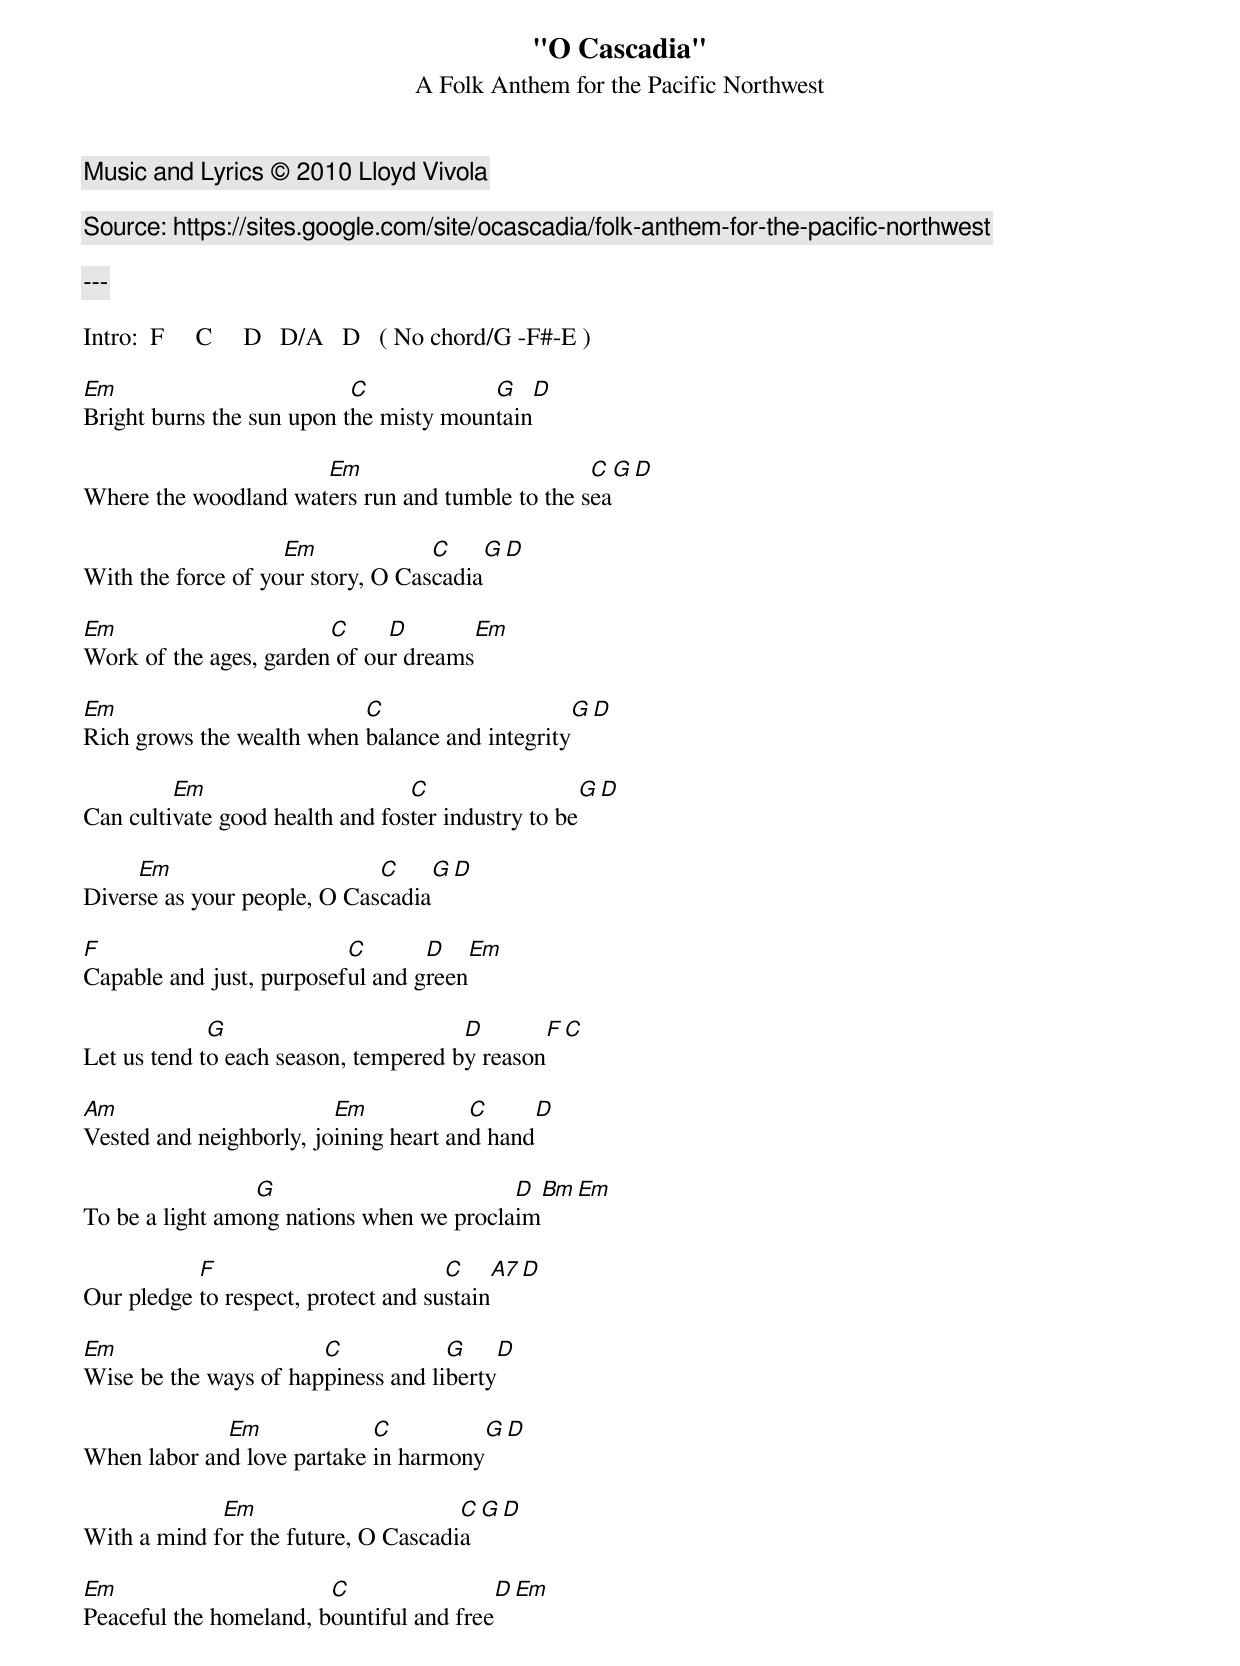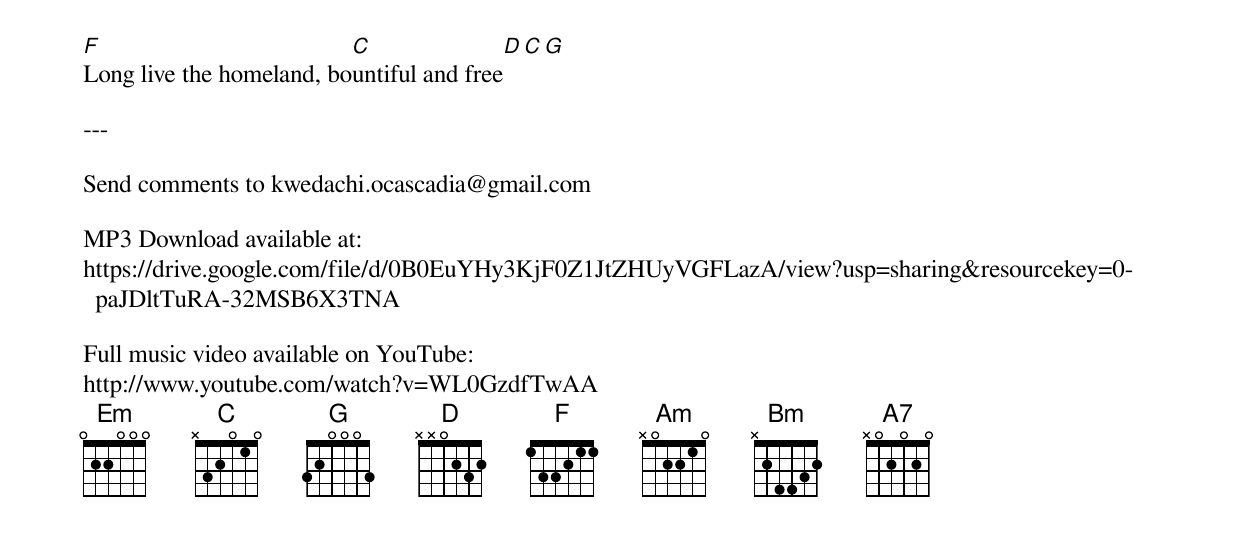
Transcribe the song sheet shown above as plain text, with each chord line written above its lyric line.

"O Cascadia"
A Folk Anthem for the Pacific Northwest

Music and Lyrics © 2010 Lloyd Vivola

Source: https://sites.google.com/site/ocascadia/folk-anthem-for-the-pacific-northwest

---

Intro:  F     C     D   D/A   D   ( No chord/G -F#-E )

Em                         C            G                        D
Bright burns the sun upon the misty mountain

                      Em                         C            G                          D
Where the woodland waters run and tumble to the sea

                    Em             C         G          D
With the force of your story, O Cascadia

Em                      C     D                        Em
Work of the ages, garden of our dreams

Em                         C                           G                          D
Rich grows the wealth when balance and integrity

         Em                      C                         G                        D
Can cultivate good health and foster industry to be

     Em                      C          G        D
Diverse as your people, O Cascadia

F                         C       D                        Em
Capable and just, purposeful and green

             G                        D            F                         C
Let us tend to each season, tempered by reason

Am                       Em            C                            D
Vested and neighborly, joining heart and hand

                 G                        D            Bm                        Em
To be a light among nations when we proclaim

           F                         C            A7                        D
Our pledge to respect, protect and sustain

Em                     C            G                          D
Wise be the ways of happiness and liberty

             Em             C              G                       D
When labor and love partake in harmony

             Em                      C        G        D
With a mind for the future, O Cascadia

Em                      C                D                        Em
Peaceful the homeland, bountiful and free

F                         C                          D                          C        G
Long live the homeland, bountiful and free

---

Copyright 2011 Lloyd Vivola
Send comments to kwedachi.ocascadia@gmail.com

MP3 Download available at:
https://drive.google.com/file/d/0B0EuYHy3KjF0Z1JtZHUyVGFLazA/view?usp=sharing&resourcekey=0-paJDltTuRA-32MSB6X3TNA

Full music video available on YouTube:
http://www.youtube.com/watch?v=WL0GzdfTwAA
